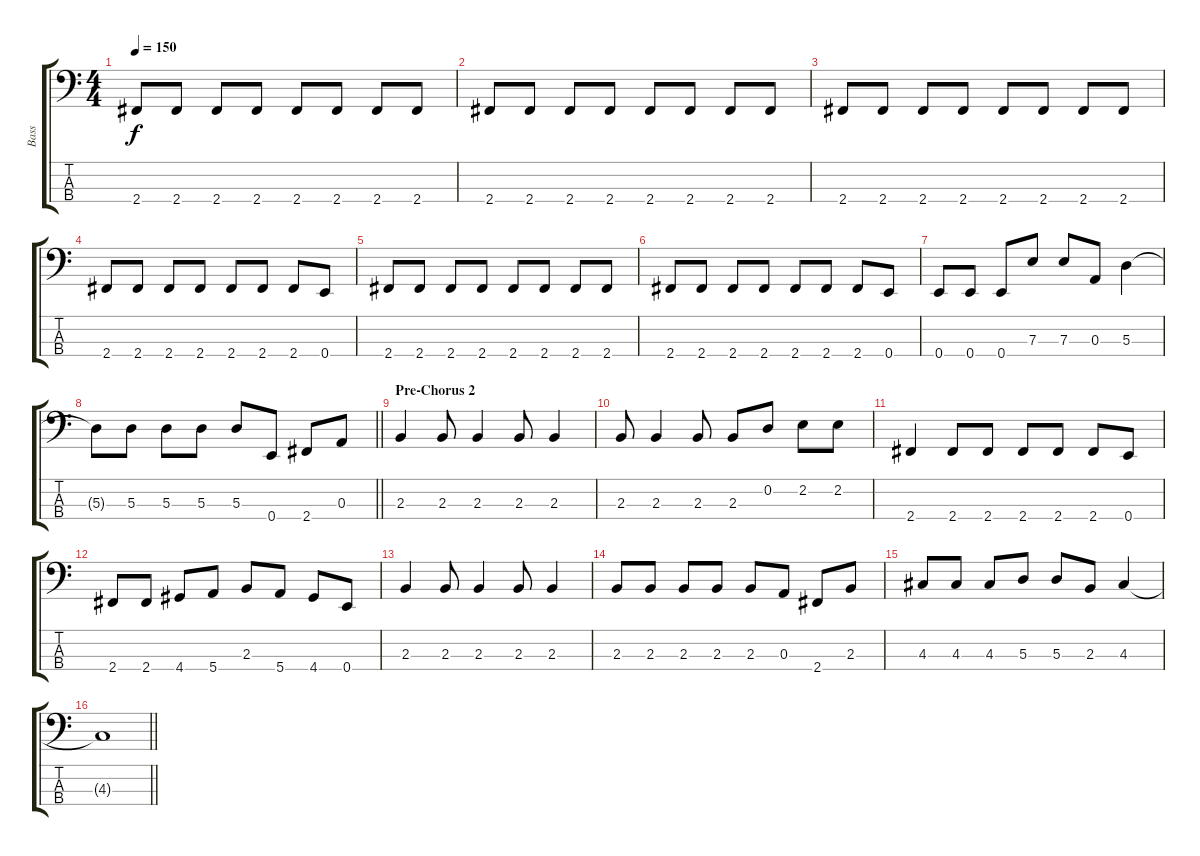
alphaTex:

\track ("Bass" "Bass") {instrument electricbassfinger}
\staff {score tabs}
\tuning (G2 D2 A1 E1) {hide}
\ts (4 4)
\tempo 150
\clef f4
\ks c
2.4.8{dy f} 2.4.8 2.4.8 2.4.8 2.4.8 2.4.8 2.4.8 2.4.8 |
2.4.8 2.4.8 2.4.8 2.4.8 2.4.8 2.4.8 2.4.8 2.4.8 |
2.4.8 2.4.8 2.4.8 2.4.8 2.4.8 2.4.8 2.4.8 2.4.8 |
2.4.8 2.4.8 2.4.8 2.4.8 2.4.8 2.4.8 2.4.8 0.4.8 |
2.4.8 2.4.8 2.4.8 2.4.8 2.4.8 2.4.8 2.4.8 2.4.8 |
2.4.8 2.4.8 2.4.8 2.4.8 2.4.8 2.4.8 2.4.8 0.4.8 |
0.4.8 0.4.8 0.4.8 7.3.8 7.3.8 0.3.8 5.3.4 |
\barLineRight lightlight
5.3{t}.8 5.3.8 5.3.8 5.3.8 5.3.8 0.4.8 2.4.8 0.3.8 |
\section ("" "Pre-Chorus 2")
2.3.4 2.3.8 2.3.4 2.3.8 2.3.4 |
2.3.8 2.3.4 2.3.8 2.3.8 0.2.8 2.2.8 2.2.8 |
2.4.4 2.4.8 2.4.8 2.4.8 2.4.8 2.4.8 0.4.8 |
2.4.8 2.4.8 4.4.8 5.4.8 2.3.8 5.4.8 4.4.8 0.4.8 |
2.3.4 2.3.8 2.3.4 2.3.8 2.3.4 |
2.3.8 2.3.8 2.3.8 2.3.8 2.3.8 0.3.8 2.4.8 2.3.8 |
4.3.8 4.3.8 4.3.8 5.3.8 5.3.8 2.3.8 4.3.4 |
\barLineRight lightlight
4.3{t}.1
